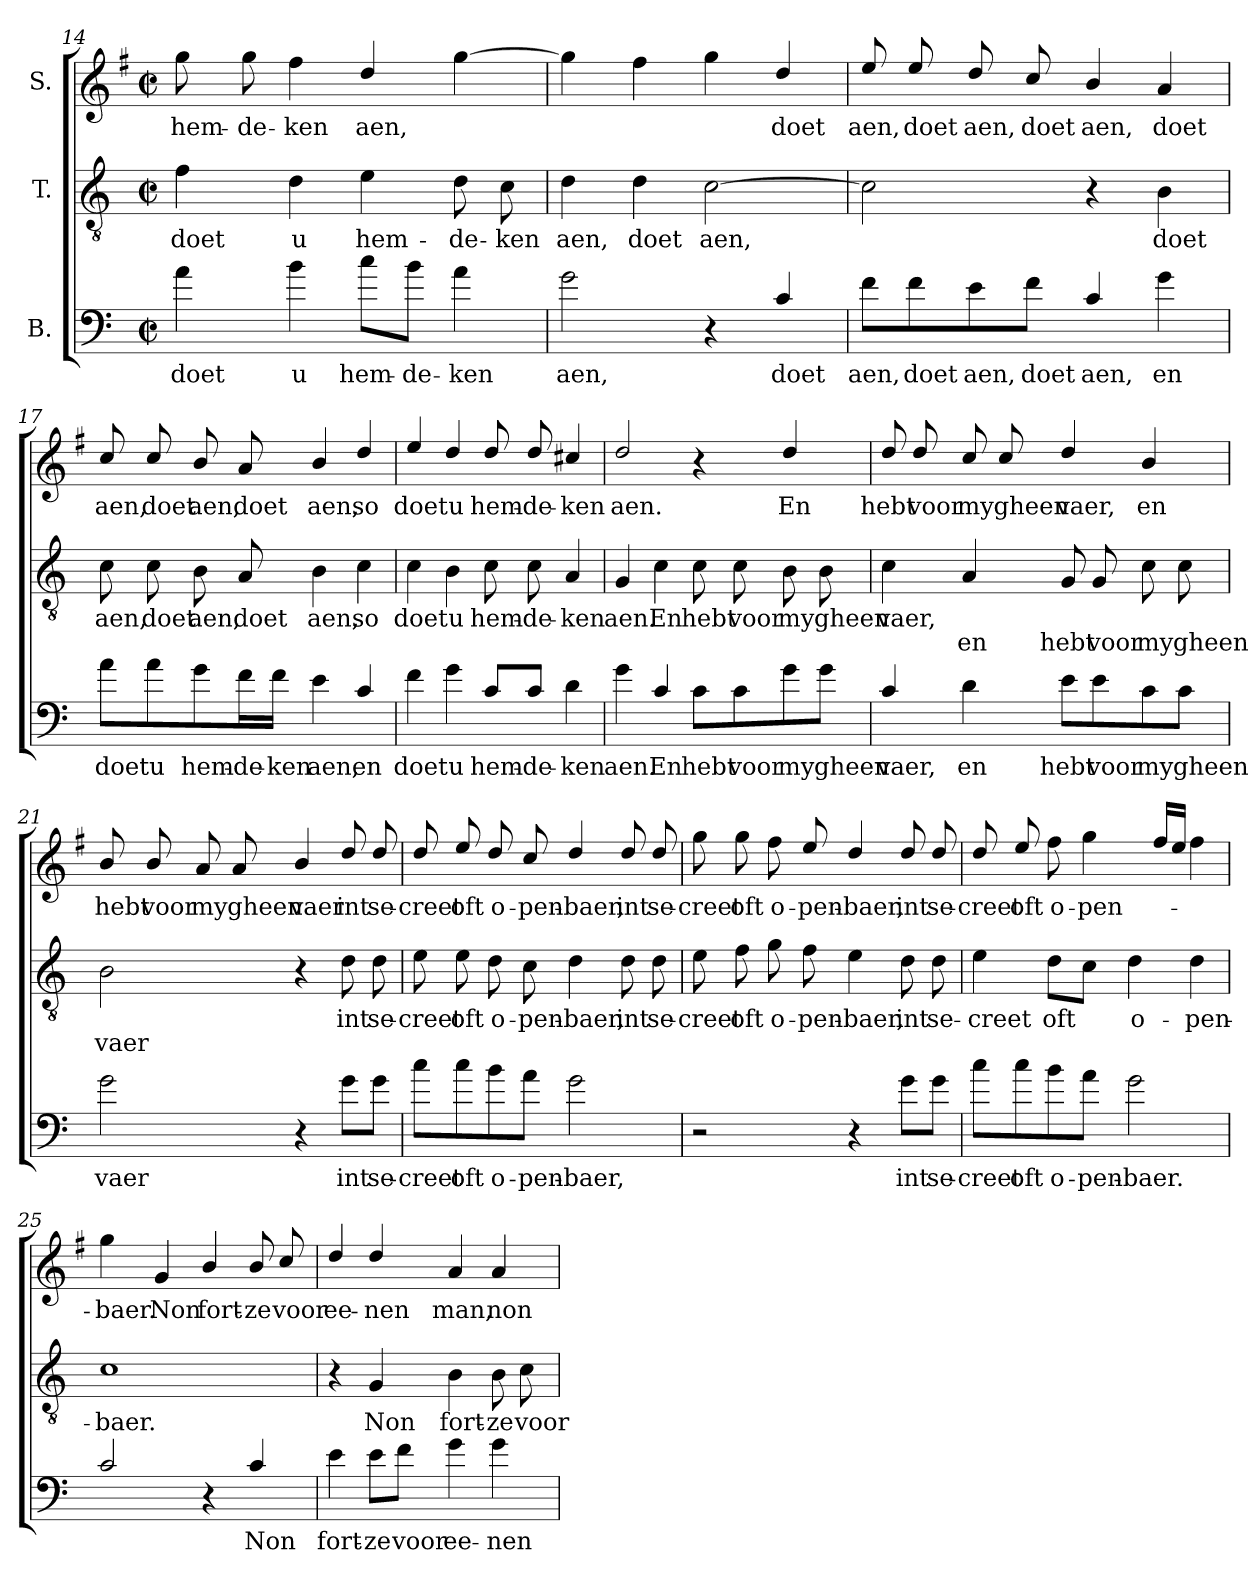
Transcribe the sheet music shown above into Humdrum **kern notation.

**kern	**text	**kern	**text	**text	**kern	**text
*part3	*part3	*part2	*part2	*part2	*part1	*part1
*staff3	*staff3	*staff2	*staff2	*staff2	*staff1	*staff1
*I"B.	*	*I"T.	*	*	*I"S.	*
!!LO:LB:g=z
*clefF4	*	*clefGv2	*	*	*clefG2	*
*ITrd7c12	*	*	*	*	*ITrd4c7	*
*k[]	*	*k[]	*	*	*k[]	*
*C:	*	*C:	*	*	*C:	*
*M2/2	*	*M2/2	*	*	*M2/2	*
*met(c|)	*	*met(c|)	*	*	*met(c|)	*
=14	=14	=14	=14	=14	=14	=14
4A\	doet	4f\	doet	.	8cc\	hem-
.	.	.	.	.	8cc\	-de-
4B\	u	4d\	u	.	4b\	-ken
8c\L	hem-	4e\	hem-	.	4g/	aen,
8B\J	-de-	.	.	.	.	.
4A\	-ken	8d\	-de-	.	[4cc\	.
.	.	8c\	-ken	.	.	.
=15	=15	=15	=15	=15	=15	=15
2G\	aen,	4d\	aen,	.	4cc\]	.
.	.	4d\	doet	.	4b\	.
4r	.	[2c\	aen,	.	4cc\	.
4C/	doet	.	.	.	4g/	doet
=16	=16	=16	=16	=16	=16	=16
8F\L	aen,	2c\]	.	.	8a/	aen,
8F\	doet	.	.	.	8a/	doet
8E\	aen,	.	.	.	8g/	aen,
8F\J	doet	.	.	.	8f/	doet
4C/	aen,	4r	.	.	4e/	aen,
4G\	en	4B\	doet	.	4d/	doet
=17	=17	=17	=17	=17	=17	=17
8A\L	doet	8c\	aen,	.	8f/	aen,
8A\	u	8c\	doet	.	8f/	doet
8G\	hem-	8B\	aen,	.	8e/	aen,
16F\L	-de-	8A/	doet	.	8d/	doet
16F\JJ	-ken	.	.	.	.	.
4E\	aen,	4B\	aen,	.	4e/	aen,
4C/	en	4c\	so	.	4g/	so
!!LO:PB:g=z
=18	=18	=18	=18	=18	=18	=18
4F\	doet	4c\	doet	.	4a/	doet
4G\	u	4B\	u	.	4g/	u
8C/L	hem-	8c\	hem-	.	8g/	hem-
8C/J	-de-	8c\	-de-	.	8g/	-de-
4D\	-ken	4A/	-ken	.	4f#X/	-ken
=19	=19	=19	=19	=19	=19	=19
4G\	aen.	4G/	aen.	.	2g/	aen.
4C/	En	4c\	En	.	.	.
8C\L	hebt	8c\	hebt	.	4r	.
8C\	voor	8c\	voor	.	.	.
8G\	my	8B\	my	.	4g/	En
8G\J	gheen	8B\	gheen	.	.	.
=20	=20	=20	=20	=20	=20	=20
4C/	vaer,	4c\	vaer,	.	8g/	hebt
.	.	.	.	.	8g/	voor
4D\	en	4A/	.	en	8f/	my
.	.	.	.	.	8f/	gheen
8E\L	hebt	8G/	.	hebt	4g/	vaer,
8E\	voor	8G/	.	voor	.	.
8C\	my	8c\	.	my	4e/	en
8C\J	gheen	8c\	.	gheen	.	.
=21	=21	=21	=21	=21	=21	=21
2G\	vaer	2B\	.	vaer	8e/	hebt
.	.	.	.	.	8e/	voor
.	.	.	.	.	8d/	my
.	.	.	.	.	8d/	gheen
4r	.	4r	.	.	4e/	vaer
8G\L	int	8d\	int	.	8g/	int
8G\J	se-	8d\	se-	.	8g/	se-
!!LO:LB:g=z
=22	=22	=22	=22	=22	=22	=22
8c\L	-creet	8e\	-creet	.	8g/	-creet
8c\	oft	8e\	oft	.	8a/	oft
8B\	o-	8d\	o-	.	8g/	o-
8A\J	-pen-	8c\	-pen-	.	8f/	-pen-
2G\	-baer,	4d\	-baer,	.	4g/	-baer,
.	.	8d\	int	.	8g/	int
.	.	8d\	se-	.	8g/	se-
=23	=23	=23	=23	=23	=23	=23
2r	.	8e\	-creet	.	8cc\	-creet
.	.	8f\	oft	.	8cc\	oft
.	.	8g\	o-	.	8b\	o-
.	.	8f\	-pen-	.	8a/	-pen-
4r	.	4e\	-baer,	.	4g/	-baer,
8G\L	int	8d\	int	.	8g/	int
8G\J	se-	8d\	se-	.	8g/	se-
=24	=24	=24	=24	=24	=24	=24
8c\L	-creet	4e\	-creet	.	8g/	-creet
8c\	oft	.	.	.	8a/	oft
8B\	o-	8d\L	oft	.	8b\	o-
8A\J	-pen-	8c\J	.	.	4cc\	-pen-
2G\	-baer.	4d\	o-	.	.	.
.	.	.	.	.	16b/LL	.
.	.	.	.	.	16a/JJ	.
.	.	4d\	-pen-	.	4b\	.
=25	=25	=25	=25	=25	=25	=25
2C/	.	1c	-baer.	.	4cc\	-baer.
.	.	.	.	.	4c/	Non
4r	.	.	.	.	4e/	fort-
4C/	Non	.	.	.	8e/	-ze
.	.	.	.	.	8f/	voor
!!LO:LB:g=z
=26	=26	=26	=26	=26	=26	=26
4E\	fort-	4r	.	.	4g/	ee-
8E\L	-ze	4G/	Non	.	4g/	-nen
8F\J	voor	.	.	.	.	.
4G\	ee-	4B\	fort-	.	4d/	man,
4G\	-nen	8B\	-ze	.	4d/	non
.	.	8c\	voor	.	.	.
=	=	=	=	=	=	=
*-	*-	*-	*-	*-	*-	*-
